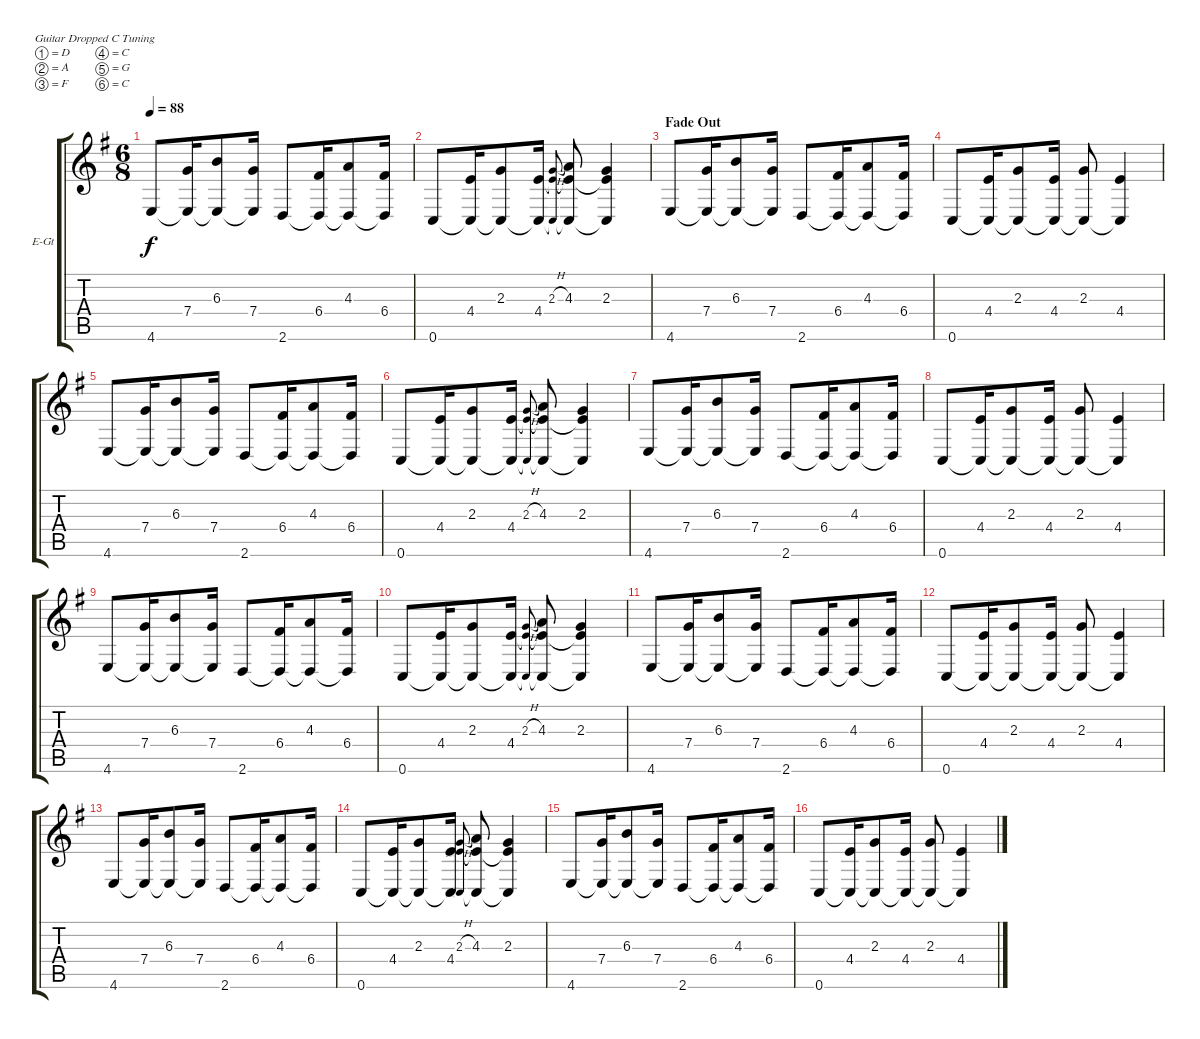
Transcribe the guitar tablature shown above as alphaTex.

\bracketExtendMode groupsimilarinstruments
\firstSystemTrackNameOrientation horizontal
\otherSystemsTrackNameOrientation horizontal
\track ("Electric Guitar 2" "E-Gt") {instrument distortionguitar}
\staff {score tabs}
\tuning (D4 A3 F3 C3 G2 C2)
\ts (6 8)
\tempo 88
\clef g2
\ks eminor
4.6.8{dy f} (7.4 4.6{t}).16 (6.3 4.6{t}).8 (7.4 4.6{t}).16 2.6.8 (6.4 2.6{t}).16 (4.3 2.6{t}).8 (6.4 2.6{t}).16 |
0.6.8 (4.4 0.6{t}).16 (2.3 0.6{t}).8 (4.4 0.6{t}).16 (2.3{h} 0.6{t} 4.4{t}).8{gr onbeat} (4.3 0.6{t} 4.4{t}).8 (4.4{t} 0.6{t} 2.3).4 |
\section ("" "Fade Out")
4.6.8 (7.4 4.6{t}).16 (6.3 4.6{t}).8 (7.4 4.6{t}).16 2.6.8 (6.4 2.6{t}).16 (4.3 2.6{t}).8 (6.4 2.6{t}).16 |
0.6.8 (4.4 0.6{t}).16 (2.3 0.6{t}).8 (4.4 0.6{t}).16 (2.3 0.6{t}).8 (4.4 0.6{t}).4 |
4.6.8 (7.4 4.6{t}).16 (6.3 4.6{t}).8 (7.4 4.6{t}).16 2.6.8 (6.4 2.6{t}).16 (4.3 2.6{t}).8 (6.4 2.6{t}).16 |
0.6.8 (4.4 0.6{t}).16 (2.3 0.6{t}).8 (4.4 0.6{t}).16 (2.3{h} 0.6{t} 4.4{t}).8{gr onbeat} (4.3 0.6{t} 4.4{t}).8 (4.4{t} 0.6{t} 2.3).4 |
4.6.8 (7.4 4.6{t}).16 (6.3 4.6{t}).8 (7.4 4.6{t}).16 2.6.8 (6.4 2.6{t}).16 (4.3 2.6{t}).8 (6.4 2.6{t}).16 |
0.6.8 (4.4 0.6{t}).16 (2.3 0.6{t}).8 (4.4 0.6{t}).16 (2.3 0.6{t}).8 (4.4 0.6{t}).4 |
4.6.8 (7.4 4.6{t}).16 (6.3 4.6{t}).8 (7.4 4.6{t}).16 2.6.8 (6.4 2.6{t}).16 (4.3 2.6{t}).8 (6.4 2.6{t}).16 |
0.6.8 (4.4 0.6{t}).16 (2.3 0.6{t}).8 (4.4 0.6{t}).16 (2.3{h} 0.6{t} 4.4{t}).8{gr onbeat} (4.3 0.6{t} 4.4{t}).8 (4.4{t} 0.6{t} 2.3).4 |
4.6.8 (7.4 4.6{t}).16 (6.3 4.6{t}).8 (7.4 4.6{t}).16 2.6.8 (6.4 2.6{t}).16 (4.3 2.6{t}).8 (6.4 2.6{t}).16 |
0.6.8 (4.4 0.6{t}).16 (2.3 0.6{t}).8 (4.4 0.6{t}).16 (2.3 0.6{t}).8 (4.4 0.6{t}).4 |
4.6.8 (7.4 4.6{t}).16 (6.3 4.6{t}).8 (7.4 4.6{t}).16 2.6.8 (6.4 2.6{t}).16 (4.3 2.6{t}).8 (6.4 2.6{t}).16 |
0.6.8 (4.4 0.6{t}).16 (2.3 0.6{t}).8 (4.4 0.6{t}).16 (2.3{h} 0.6{t} 4.4{t}).8{gr onbeat} (4.3 0.6{t} 4.4{t}).8 (4.4{t} 0.6{t} 2.3).4 |
4.6.8 (7.4 4.6{t}).16 (6.3 4.6{t}).8 (7.4 4.6{t}).16 2.6.8 (6.4 2.6{t}).16 (4.3 2.6{t}).8 (6.4 2.6{t}).16 |
0.6.8 (4.4 0.6{t}).16 (2.3 0.6{t}).8 (4.4 0.6{t}).16 (2.3 0.6{t}).8 (4.4 0.6{t}).4
